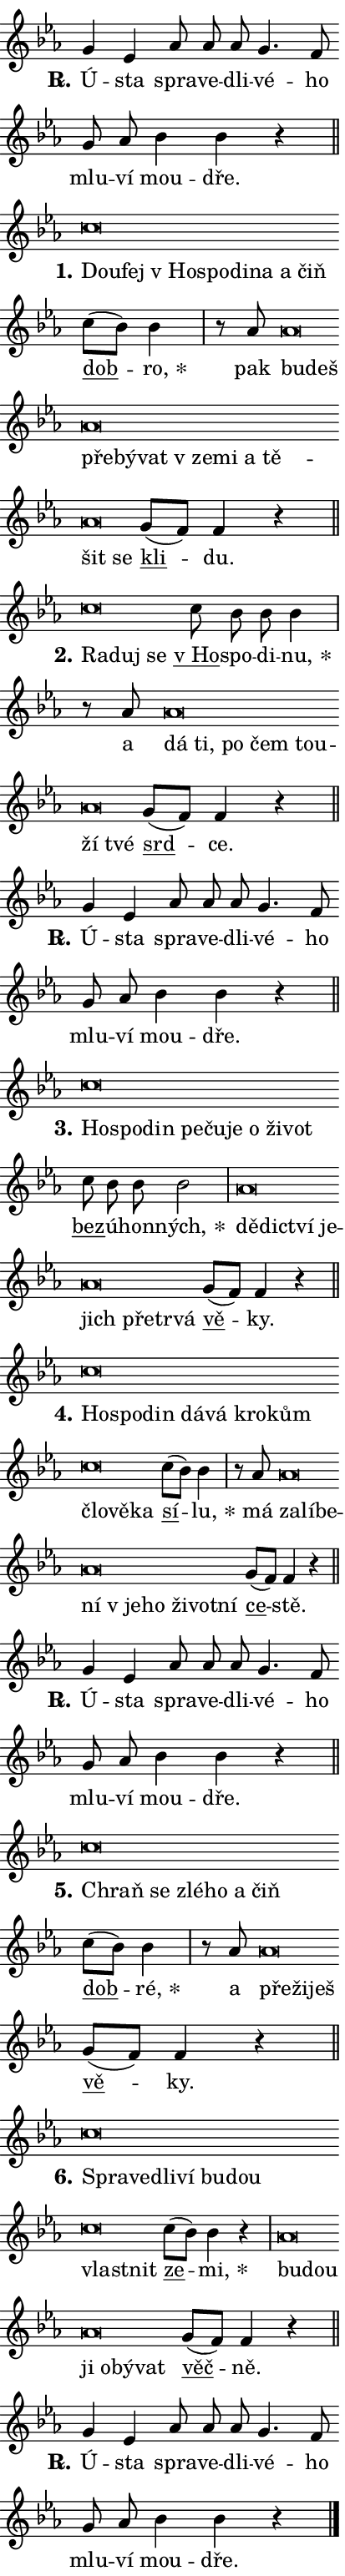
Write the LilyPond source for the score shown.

\version "2.24.0"
\header { tagline = "" }
\paper {
  indent = 0\cm
  top-margin = 0\cm
  right-margin = 0.13\cm % to fit lyric hyphens
  bottom-margin = 0\cm
  left-margin = 0\cm
  paper-width = 7\cm
  page-breaking = #ly:one-page-breaking
  system-system-spacing.basic-distance = #11
  score-system-spacing.basic-distance = #11
  ragged-last = ##f
}


%% Author: Thomas Morley
%% https://lists.gnu.org/archive/html/lilypond-user/2020-05/msg00002.html
#(define (line-position grob)
"Returns position of @var[grob} in current system:
   @code{'start}, if at first time-step
   @code{'end}, if at last time-step
   @code{'middle} otherwise
"
  (let* ((col (ly:item-get-column grob))
         (ln (ly:grob-object col 'left-neighbor))
         (rn (ly:grob-object col 'right-neighbor))
         (col-to-check-left (if (ly:grob? ln) ln col))
         (col-to-check-right (if (ly:grob? rn) rn col))
         (break-dir-left
           (and
             (ly:grob-property col-to-check-left 'non-musical #f)
             (ly:item-break-dir col-to-check-left)))
         (break-dir-right
           (and
             (ly:grob-property col-to-check-right 'non-musical #f)
             (ly:item-break-dir col-to-check-right))))
        (cond ((eqv? 1 break-dir-left) 'start)
              ((eqv? -1 break-dir-right) 'end)
              (else 'middle))))

#(define (tranparent-at-line-position vctor)
  (lambda (grob)
  "Relying on @code{line-position} select the relevant enry from @var{vctor}.
Used to determine transparency,"
    (case (line-position grob)
      ((end) (not (vector-ref vctor 0)))
      ((middle) (not (vector-ref vctor 1)))
      ((start) (not (vector-ref vctor 2))))))

noteHeadBreakVisibility =
#(define-music-function (break-visibility)(vector?)
"Makes @code{NoteHead}s transparent relying on @var{break-visibility}"
#{
  \override NoteHead.transparent =
    #(tranparent-at-line-position break-visibility)
#})

#(define delete-ledgers-for-transparent-note-heads
  (lambda (grob)
    "Reads whether a @code{NoteHead} is transparent.
If so this @code{NoteHead} is removed from @code{'note-heads} from
@var{grob}, which is supposed to be @code{LedgerLineSpanner}.
As a result ledgers are not printed for this @code{NoteHead}"
    (let* ((nhds-array (ly:grob-object grob 'note-heads))
           (nhds-list
             (if (ly:grob-array? nhds-array)
                 (ly:grob-array->list nhds-array)
                 '()))
           ;; Relies on the transparent-property being done before
           ;; Staff.LedgerLineSpanner.after-line-breaking is executed.
           ;; This is fragile ...
           (to-keep
             (remove
               (lambda (nhd)
                 (ly:grob-property nhd 'transparent #f))
               nhds-list)))
      ;; TODO find a better method to iterate over grob-arrays, similiar
      ;; to filter/remove etc for lists
      ;; For now rebuilt from scratch
      (set! (ly:grob-object grob 'note-heads)  '())
      (for-each
        (lambda (nhd)
          (ly:pointer-group-interface::add-grob grob 'note-heads nhd))
        to-keep))))

squashNotes = {
  \override NoteHead.X-extent = #'(-0.2 . 0.2)
  \override NoteHead.Y-extent = #'(-0.75 . 0)
  \override NoteHead.stencil =
    #(lambda (grob)
       (let ((pos (ly:grob-property grob 'staff-position)))
         (begin
           (if (< pos -7) (display "ERROR: Lower brevis then expected\n") (display "OK: Expected brevis position\n"))
           (if (<= pos -6) ly:text-interface::print ly:note-head::print))))
}
unSquashNotes = {
  \revert NoteHead.X-extent
  \revert NoteHead.Y-extent
  \revert NoteHead.stencil
}

hideNotes = \noteHeadBreakVisibility #begin-of-line-visible
unHideNotes = \noteHeadBreakVisibility #all-visible

% work-around for resetting accidentals
% https://lilypond.org/doc/v2.23/Documentation/notation/displaying-rhythms#unmetered-music
cadenzaMeasure = {
  \cadenzaOff
  \partial 1024 s1024
  \cadenzaOn
}

#(define-markup-command (accent layout props text) (markup?)
  "Underline accented syllable"
  (interpret-markup layout props
    #{\markup \override #'(offset . 4.3) \underline { #text }#}))

responsum = \markup \concat {
  "R" \hspace #-1.05 \path #0.1 #'((moveto 0 0.07) (lineto 0.9 0.8)) \hspace #0.05 "."
}

spaceSize = #0.6828661417322834 % exact space size for TeX Gyre Schola

\layout {
  \context {
    \Staff
    \remove "Time_signature_engraver"
    \override LedgerLineSpanner.after-line-breaking = #delete-ledgers-for-transparent-note-heads
  }
  \context {
    \Lyrics {
      \override LyricSpace.minimum-distance = \spaceSize
      \override LyricText.font-name = #"TeX Gyre Schola"
      \override LyricText.font-size = 1
      \override StanzaNumber.font-name = #"TeX Gyre Schola Bold"
      \override StanzaNumber.font-size = 1
    }
  }
  \context {
    \Score 
    \override NoteHead.text =
      #(lambda (grob) 
        (let ((pos (ly:grob-property grob 'staff-position)))
          #{\markup {
            \combine
              \halign #-0.55 \raise #(if (= pos -6) 0 0.5) \override #'(thickness . 2) \draw-line #'(3.2 . 0)
              \musicglyph "noteheads.sM1"
          }#}))
  }
}

% magnetic-lyrics.ily
%
%   written by
%     Jean Abou Samra <jean@abou-samra.fr>
%     Werner Lemberg <wl@gnu.org>
%
%   adapted by
%     Jiri Hon <jiri.hon@gmail.com>
%
% Version 2022-Apr-15

% https://www.mail-archive.com/lilypond-user@gnu.org/msg149350.html

#(define (Left_hyphen_pointer_engraver context)
   "Collect syllable-hyphen-syllable occurrences in lyrics and store
them in properties.  This engraver only looks to the left.  For
example, if the lyrics input is @code{foo -- bar}, it does the
following.

@itemize @bullet
@item
Set the @code{text} property of the @code{LyricHyphen} grob between
@q{foo} and @q{bar} to @code{foo}.

@item
Set the @code{left-hyphen} property of the @code{LyricText} grob with
text @q{foo} to the @code{LyricHyphen} grob between @q{foo} and
@q{bar}.
@end itemize

Use this auxiliary engraver in combination with the
@code{lyric-@/text::@/apply-@/magnetic-@/offset!} hook."
   (let ((hyphen #f)
         (text #f))
     (make-engraver
      (acknowledgers
       ((lyric-syllable-interface engraver grob source-engraver)
        (set! text grob)))
      (end-acknowledgers
       ((lyric-hyphen-interface engraver grob source-engraver)
        ;(when (not (grob::has-interface grob 'lyric-space-interface))
          (set! hyphen grob)));)
      ((stop-translation-timestep engraver)
       (when (and text hyphen)
         (ly:grob-set-object! text 'left-hyphen hyphen))
       (set! text #f)
       (set! hyphen #f)))))

#(define (lyric-text::apply-magnetic-offset! grob)
   "If the space between two syllables is less than the value in
property @code{LyricText@/.details@/.squash-threshold}, move the right
syllable to the left so that it gets concatenated with the left
syllable.

Use this function as a hook for
@code{LyricText@/.after-@/line-@/breaking} if the
@code{Left_@/hyphen_@/pointer_@/engraver} is active."
   (let ((hyphen (ly:grob-object grob 'left-hyphen #f)))
     (when hyphen
       (let ((left-text (ly:spanner-bound hyphen LEFT)))
         (when (grob::has-interface left-text 'lyric-syllable-interface)
           (let* ((common (ly:grob-common-refpoint grob left-text X))
                  (this-x-ext (ly:grob-extent grob common X))
                  (left-x-ext
                   (begin
                     ;; Trigger magnetism for left-text.
                     (ly:grob-property left-text 'after-line-breaking)
                     (ly:grob-extent left-text common X)))
                  ;; `delta` is the gap width between two syllables.
                  (delta (- (interval-start this-x-ext)
                            (interval-end left-x-ext)))
                  (details (ly:grob-property grob 'details))
                  (threshold (assoc-get 'squash-threshold details 0.2)))
             (when (< delta threshold)
               (let* (;; We have to manipulate the input text so that
                      ;; ligatures crossing syllable boundaries are not
                      ;; disabled.  For languages based on the Latin
                      ;; script this is essentially a beautification.
                      ;; However, for non-Western scripts it can be a
                      ;; necessity.
                      (lt (ly:grob-property left-text 'text))
                      (rt (ly:grob-property grob 'text))
                      (is-space (grob::has-interface hyphen 'lyric-space-interface))
                      (space (if is-space " " ""))
                      (extra-delta (if is-space spaceSize 0))
                      ;; Append new syllable.
                      (ltrt-space (if (and (string? lt) (string? rt))
                                (string-append lt space rt)
                                (make-concat-markup (list lt space rt))))
                      ;; Right-align `ltrt` to the right side.
                      (ltrt-space-markup (grob-interpret-markup
                               grob
                               (make-translate-markup
                                (cons (interval-length this-x-ext) 0)
                                (make-right-align-markup ltrt-space)))))
                 (begin
                   ;; Don't print `left-text`.
                   (ly:grob-set-property! left-text 'stencil #f)
                   ;; Set text and stencil (which holds all collected
                   ;; syllables so far) and shift it to the left.
                   (ly:grob-set-property! grob 'text ltrt-space)
                   (ly:grob-set-property! grob 'stencil ltrt-space-markup)
                   (ly:grob-translate-axis! grob (- (- delta extra-delta)) X))))))))))


#(define (lyric-hyphen::displace-bounds-first grob)
   ;; Make very sure this callback isn't triggered too early.
   (let ((left (ly:spanner-bound grob LEFT))
         (right (ly:spanner-bound grob RIGHT)))
     (ly:grob-property left 'after-line-breaking)
     (ly:grob-property right 'after-line-breaking)
     (ly:lyric-hyphen::print grob)))

squashThreshold = #0.4

\layout {
  \context {
    \Lyrics
    \consists #Left_hyphen_pointer_engraver
    \override LyricText.after-line-breaking =
      #lyric-text::apply-magnetic-offset!
    \override LyricHyphen.stencil = #lyric-hyphen::displace-bounds-first
    \override LyricText.details.squash-threshold = \squashThreshold
    \override LyricHyphen.minimum-distance = 0
    \override LyricHyphen.minimum-length = \squashThreshold
  }
}

squashText = \override LyricText.details.squash-threshold = 9999
unSquashText = \override LyricText.details.squash-threshold = \squashThreshold

leftText = \override LyricText.self-alignment-X = #LEFT
unLeftText = \revert LyricText.self-alignment-X

starOffset = #(lambda (grob) 
                (let ((x_offset (ly:self-alignment-interface::aligned-on-x-parent grob)))
                  (if (= x_offset 0) 0 (+ x_offset 1.2))))

star = #(define-music-function (syllable)(string?)
"Append star separator at the end of a syllable"
#{
  \once \override LyricText.X-offset = #starOffset
  \lyricmode { \markup {
    #syllable
    \override #'((font-name . "TeX Gyre Schola Bold")) \hspace #0.2 \lower #0.65 \larger "*"
  } }
#})

starAccent = #(define-music-function (syllable)(string?)
"Append star separator at the end of a syllable and make accent"
#{
  \once \override LyricText.X-offset = #starOffset
  \lyricmode { \markup {
    \accent #syllable
    \override #'((font-name . "TeX Gyre Schola Bold")) \hspace #0.2 \lower #0.65 \larger "*"
  } }
#})

breath = #(define-music-function (syllable)(string?)
"Append breathing indicator at the end of a syllable"
#{
  \lyricmode { \markup { #syllable "+" } }
#})

optionalBreath = #(define-music-function (syllable)(string?)
"Append optional breathing indicator at the end of a syllable"
#{
  \lyricmode { \markup { #syllable "(+)" } }
#})


\score {
    <<
        \new Voice = "melody" { \cadenzaOn \key es \major \relative { g'4 es as8 as as \bar "" g4. f8 \bar "" g as bes4 bes r \cadenzaMeasure \bar "||" \break } }
        \new Lyrics \lyricsto "melody" { \lyricmode { \set stanza = \responsum
Ú -- sta spra -- ve -- dli -- vé -- ho mlu -- ví mou -- dře. } }
    >>
    \layout {}
}

\score {
    <<
        \new Voice = "melody" { \cadenzaOn \key es \major \relative { \squashNotes c''\breve*1/16 \hideNotes \breve*1/16 \bar "" \breve*1/16 \bar "" \breve*1/16 \bar "" \breve*1/16 \bar "" \breve*1/16 \bar "" \breve*1/16 \breve*1/16 \bar "" \unHideNotes \unSquashNotes \bar "" c8[( bes)] bes4 \cadenzaMeasure \bar "|" r8 as8 \squashNotes as\breve*1/16 \hideNotes \breve*1/16 \bar "" \breve*1/16 \bar "" \breve*1/16 \bar "" \breve*1/16 \bar "" \breve*1/16 \bar "" \breve*1/16 \bar "" \breve*1/16 \bar "" \breve*1/16 \bar "" \breve*1/16 \breve*1/16 \bar "" \unHideNotes \unSquashNotes \bar "" g8[( f)] f4 r \cadenzaMeasure \bar "||" \break } }
        \new Lyrics \lyricsto "melody" { \lyricmode { \set stanza = "1."
\leftText Dou -- \squashText fej "v Ho" -- spo -- di -- na a čiň \unLeftText \unSquashText \markup \accent dob -- \star ro, pak \leftText bu -- \squashText deš pře -- bý -- vat "v ze" -- mi a tě -- šit se \unLeftText \unSquashText \markup \accent kli -- du. } }
    >>
    \layout {}
}

\score {
    <<
        \new Voice = "melody" { \cadenzaOn \key es \major \relative { \squashNotes c''\breve*1/16 \hideNotes \breve*1/16 \breve*1/16 \bar "" \unHideNotes \unSquashNotes \bar "" c8 bes bes bes4 \cadenzaMeasure \bar "|" r8 as8 \squashNotes as\breve*1/16 \hideNotes \breve*1/16 \bar "" \breve*1/16 \bar "" \breve*1/16 \bar "" \breve*1/16 \bar "" \breve*1/16 \breve*1/16 \bar "" \unHideNotes \unSquashNotes \bar "" g8[( f)] f4 r \cadenzaMeasure \bar "||" \break } }
        \new Lyrics \lyricsto "melody" { \lyricmode { \set stanza = "2."
\leftText Ra -- \squashText duj se \unLeftText \unSquashText \markup \accent "v Ho" -- spo -- di -- \star nu, a \leftText dá \squashText ti, po čem tou -- ží tvé \unLeftText \unSquashText \markup \accent srd -- ce. } }
    >>
    \layout {}
}

\score {
    <<
        \new Voice = "melody" { \cadenzaOn \key es \major \relative { g'4 es as8 as as \bar "" g4. f8 \bar "" g as bes4 bes r \cadenzaMeasure \bar "||" \break } }
        \new Lyrics \lyricsto "melody" { \lyricmode { \set stanza = \responsum
Ú -- sta spra -- ve -- dli -- vé -- ho mlu -- ví mou -- dře. } }
    >>
    \layout {}
}

\score {
    <<
        \new Voice = "melody" { \cadenzaOn \key es \major \relative { \squashNotes c''\breve*1/16 \hideNotes \breve*1/16 \bar "" \breve*1/16 \bar "" \breve*1/16 \bar "" \breve*1/16 \bar "" \breve*1/16 \bar "" \breve*1/16 \bar "" \breve*1/16 \breve*1/16 \bar "" \unHideNotes \unSquashNotes \bar "" c8 bes bes bes2 \cadenzaMeasure \bar "|" \squashNotes as\breve*1/16 \hideNotes \breve*1/16 \bar "" \breve*1/16 \bar "" \breve*1/16 \bar "" \breve*1/16 \bar "" \breve*1/16 \bar "" \breve*1/16 \breve*1/16 \bar "" \unHideNotes \unSquashNotes \bar "" g8[( f)] f4 r \cadenzaMeasure \bar "||" \break } }
        \new Lyrics \lyricsto "melody" { \lyricmode { \set stanza = "3."
\leftText Ho -- \squashText spo -- din pe -- ču -- je o ži -- vot \unLeftText \unSquashText \markup \accent bez -- ú -- hon -- \star ných, \leftText dě -- \squashText dic -- tví je -- jich pře -- tr -- vá \unLeftText \unSquashText \markup \accent vě -- ky. } }
    >>
    \layout {}
}

\score {
    <<
        \new Voice = "melody" { \cadenzaOn \key es \major \relative { \squashNotes c''\breve*1/16 \hideNotes \breve*1/16 \bar "" \breve*1/16 \bar "" \breve*1/16 \bar "" \breve*1/16 \bar "" \breve*1/16 \bar "" \breve*1/16 \bar "" \breve*1/16 \bar "" \breve*1/16 \breve*1/16 \bar "" \unHideNotes \unSquashNotes \bar "" c8[( bes)] bes4 \cadenzaMeasure \bar "|" r8 as8 \squashNotes as\breve*1/16 \hideNotes \breve*1/16 \bar "" \breve*1/16 \bar "" \breve*1/16 \bar "" \breve*1/16 \bar "" \breve*1/16 \bar "" \breve*1/16 \bar "" \breve*1/16 \breve*1/16 \bar "" \unHideNotes \unSquashNotes \bar "" g8[( f)] f4 r \cadenzaMeasure \bar "||" \break } }
        \new Lyrics \lyricsto "melody" { \lyricmode { \set stanza = "4."
\leftText Ho -- \squashText spo -- din dá -- vá kro -- kům člo -- vě -- ka \unLeftText \unSquashText \markup \accent sí -- \star lu, má \leftText za -- \squashText lí -- be -- ní "v je" -- ho ži -- vot -- ní \unLeftText \unSquashText \markup \accent ce -- stě. } }
    >>
    \layout {}
}

\score {
    <<
        \new Voice = "melody" { \cadenzaOn \key es \major \relative { g'4 es as8 as as \bar "" g4. f8 \bar "" g as bes4 bes r \cadenzaMeasure \bar "||" \break } }
        \new Lyrics \lyricsto "melody" { \lyricmode { \set stanza = \responsum
Ú -- sta spra -- ve -- dli -- vé -- ho mlu -- ví mou -- dře. } }
    >>
    \layout {}
}

\score {
    <<
        \new Voice = "melody" { \cadenzaOn \key es \major \relative { \squashNotes c''\breve*1/16 \hideNotes \breve*1/16 \bar "" \breve*1/16 \bar "" \breve*1/16 \bar "" \breve*1/16 \breve*1/16 \bar "" \unHideNotes \unSquashNotes \bar "" c8[( bes)] bes4 \cadenzaMeasure \bar "|" r8 as8 \squashNotes as\breve*1/16 \hideNotes \breve*1/16 \breve*1/16 \bar "" \unHideNotes \unSquashNotes \bar "" g8[( f)] f4 r \cadenzaMeasure \bar "||" \break } }
        \new Lyrics \lyricsto "melody" { \lyricmode { \set stanza = "5."
\leftText Chraň \squashText se zlé -- ho a čiň \unLeftText \unSquashText \markup \accent dob -- \star ré, a \leftText pře -- \squashText ži -- ješ \unLeftText \unSquashText \markup \accent vě -- ky. } }
    >>
    \layout {}
}

\score {
    <<
        \new Voice = "melody" { \cadenzaOn \key es \major \relative { \squashNotes c''\breve*1/16 \hideNotes \breve*1/16 \bar "" \breve*1/16 \bar "" \breve*1/16 \bar "" \breve*1/16 \bar "" \breve*1/16 \bar "" \breve*1/16 \breve*1/16 \bar "" \unHideNotes \unSquashNotes \bar "" c8[( bes)] bes4 r \cadenzaMeasure \bar "|" \squashNotes as\breve*1/16 \hideNotes \breve*1/16 \bar "" \breve*1/16 \bar "" \breve*1/16 \bar "" \breve*1/16 \breve*1/16 \bar "" \unHideNotes \unSquashNotes \bar "" g8[( f)] f4 r \cadenzaMeasure \bar "||" \break } }
        \new Lyrics \lyricsto "melody" { \lyricmode { \set stanza = "6."
\leftText Spra -- \squashText ve -- dli -- ví bu -- dou vlast -- nit \unLeftText \unSquashText \markup \accent ze -- \star mi, \leftText bu -- \squashText dou ji o -- bý -- vat \unLeftText \unSquashText \markup \accent věč -- ně. } }
    >>
    \layout {}
}

\score {
    <<
        \new Voice = "melody" { \cadenzaOn \key es \major \relative { g'4 es as8 as as \bar "" g4. f8 \bar "" g as bes4 bes r \cadenzaMeasure \bar "||" \break } \bar "|." }
        \new Lyrics \lyricsto "melody" { \lyricmode { \set stanza = \responsum
Ú -- sta spra -- ve -- dli -- vé -- ho mlu -- ví mou -- dře. } }
    >>
    \layout {}
}
